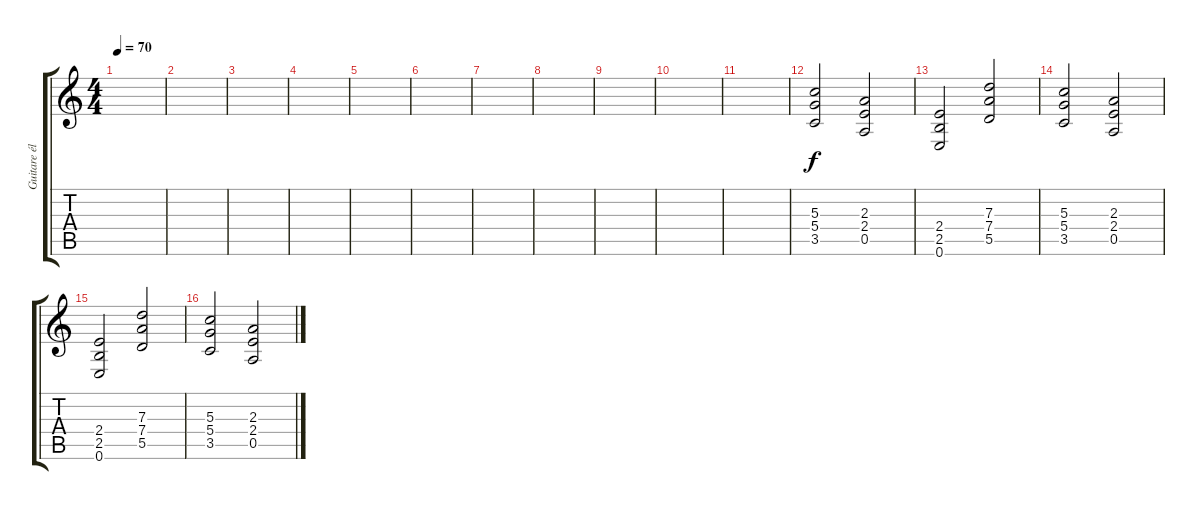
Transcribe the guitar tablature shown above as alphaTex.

\track ("Guitare électrique (refrain)" "Guitare él") {instrument distortionguitar}
\staff {score tabs}
\tuning (E4 B3 G3 D3 A2 E2) {hide}
\ts (4 4)
\tempo 70
\clef g2
\ks c
|
|
|
|
|
|
|
|
|
|
|
(5.3 5.4 3.5).2 (2.3 2.4 0.5).2 |
(2.4 2.5 0.6).2 (7.3 7.4 5.5).2 |
(5.3 5.4 3.5).2 (2.3 2.4 0.5).2 |
(2.4 2.5 0.6).2 (7.3 7.4 5.5).2 |
(5.3 5.4 3.5).2 (2.3 2.4 0.5).2
